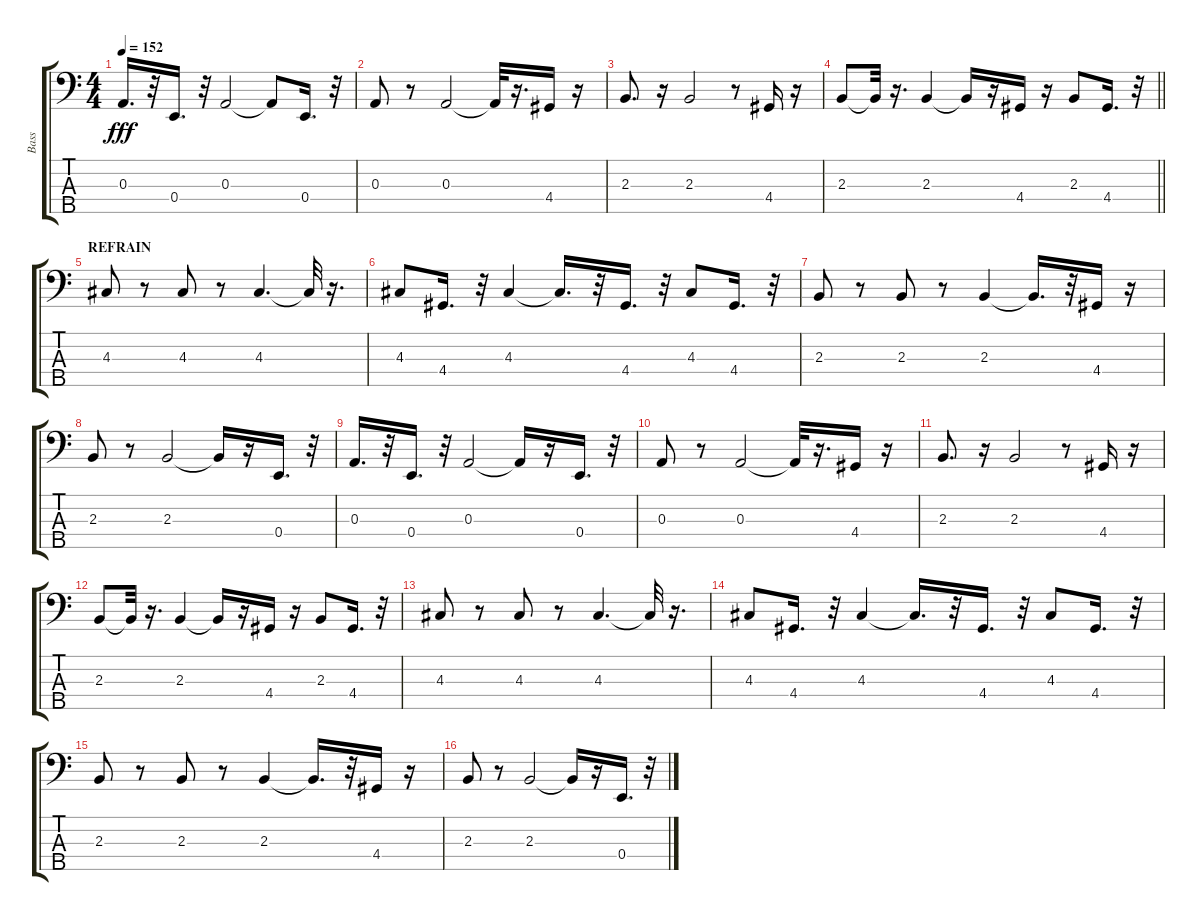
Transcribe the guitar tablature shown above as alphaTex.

\track ("Bass" "Bass") {instrument fretlessbass}
\staff {score tabs}
\tuning (G2 D2 A1 E1 B0) {hide}
\ts (4 4)
\tempo 152
\clef f4
\ks c
0.3.16{d dy fff} r.32 0.4.16{d} r.32 0.3.2 0.3{t}.8 0.4.16{d} r.32 |
0.3.8 r.8 0.3.2 0.3{t}.32 r.16{d} 4.4.16 r.16 |
2.3.8{d} r.16 2.3.2 r.8 4.4.16 r.16 |
\barLineRight lightlight
2.3.8 2.3{t}.32 r.16{d} 2.3.4 2.3{t}.16 r.16 4.4.16 r.16 2.3.8 4.4.16{d} r.32 |
\section ("" "REFRAIN")
4.3.8 r.8 4.3.8 r.8 4.3.4{d} 4.3{t}.32 r.16{d} |
4.3.8 4.4.16{d} r.32 4.3.4 4.3{t}.16{d} r.32 4.4.16{d} r.32 4.3.8 4.4.16{d} r.32 |
2.3.8 r.8 2.3.8 r.8 2.3.4 2.3{t}.16{d} r.32 4.4.16 r.16 |
2.3.8 r.8 2.3.2 2.3{t}.16 r.16 0.4.16{d} r.32 |
0.3.16{d} r.32 0.4.16{d} r.32 0.3.2 0.3{t}.16 r.16 0.4.16{d} r.32 |
0.3.8 r.8 0.3.2 0.3{t}.32 r.16{d} 4.4.16 r.16 |
2.3.8{d} r.16 2.3.2 r.8 4.4.16 r.16 |
2.3.8 2.3{t}.32 r.16{d} 2.3.4 2.3{t}.16 r.16 4.4.16 r.16 2.3.8 4.4.16{d} r.32 |
4.3.8 r.8 4.3.8 r.8 4.3.4{d} 4.3{t}.32 r.16{d} |
4.3.8 4.4.16{d} r.32 4.3.4 4.3{t}.16{d} r.32 4.4.16{d} r.32 4.3.8 4.4.16{d} r.32 |
2.3.8 r.8 2.3.8 r.8 2.3.4 2.3{t}.16{d} r.32 4.4.16 r.16 |
2.3.8 r.8 2.3.2 2.3{t}.16 r.16 0.4.16{d} r.32
